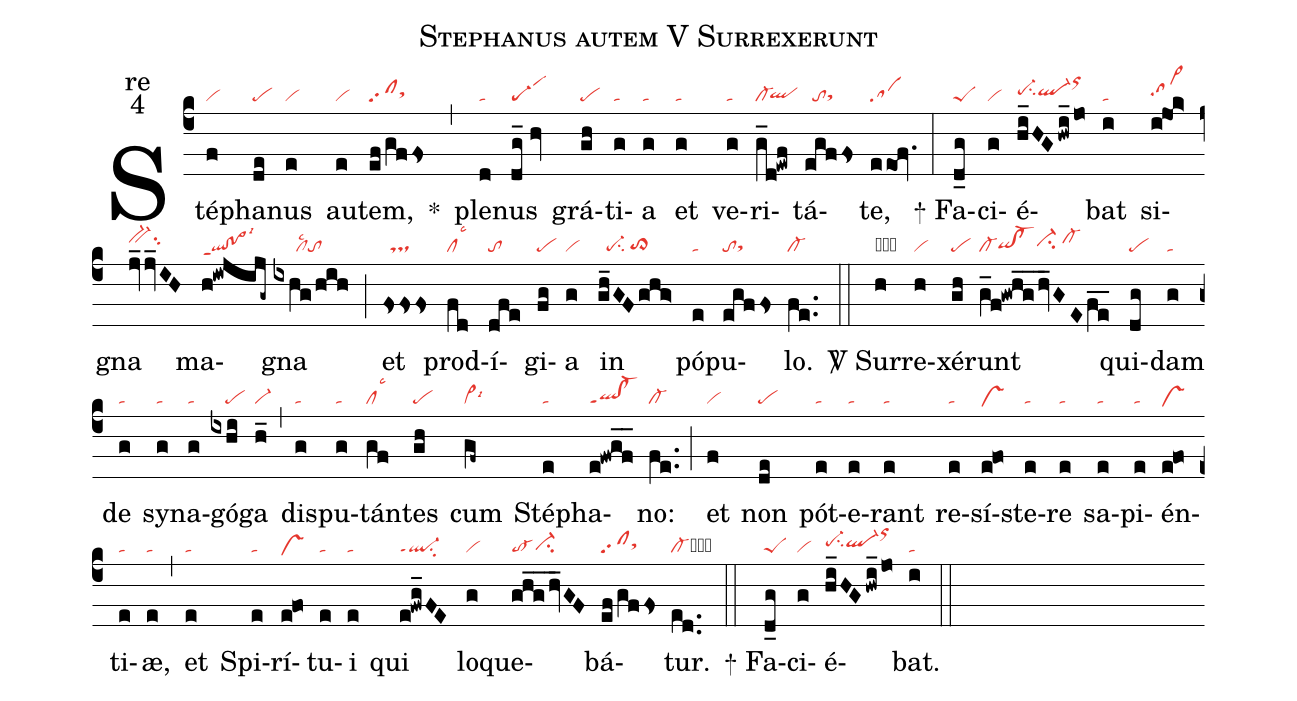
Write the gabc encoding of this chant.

name:Stephanus autem V Surrexerunt;
office-part:re;
mode:4;
nabc-lines:1;
%%
(c4) Sté(f|vi)pha(de|pe)nus(e|vi) au(e|vi)tem,(ef/gffs|clpp2sthh) <sp>*</sp>(,) ple(d|ta)nus(dg_//hv|scG-1) grá(gh|pe)ti(g|ta)a(g|ta) et(g|ta) ve(g|ta)ri(g_d!ewf|cl-`qlhg)tá(egffs|//tosthg)te,(eeof.|sa) (:)
<sp>+</sp> Fa(d_g|peS)ci(g|vi)é(hi_HG/hwi_/jo|pe-hhsu2ql-hhorhl)bat(i|ta) si(i@jok>|sa>hh)gna(jv_jv_IH|bv-hisu2) ma(h!iwjijg~|ql!po>ppt1lsi3)gna(ixhg/hih|//////cllsc2to) (;) et(fsfsfs|//ts) prod(fd|cllsc3)í(dfe|to)gi(fg|pe)a(g|vi) in(gh_GFghg>|//pe-su2/to>hg) pó(e|ta)pu(egffs|tosthg)lo.(fe..|cl-) (::)

<sp>V/</sp> Sur(h|obvi)re(h|vi)xé(gh|pe)runt(g_f!gwhg__hv_GEfe__|cl-qihg!cl-hgci-hh/cl-hi) qui(dg|pe)dam(g|ta) de(g|ta) sy(g|ta)na(g|ta)gó(ixhi|////pe)ga(h_|vi-) (,) dis(g|ta)pu(g|ta)tán(gf|cllsc3)tes(gh|pe) cum(gf~|vi>lsi6) Sté(e|ta)pha(e!fwgf__|ql!cl-ppt1)no:(fe..|cl-) (;) et(f|vi) non(de|pe) pót(e|ta)e(e|ta)rant(e|ta) re(e|ta)sí(e@fo|vshe)ste(e|ta)re(e|ta) sa(e|ta)pi(e|ta)én(e@fo|vshe)ti(e|ta)æ,(e|ta) (,) et(e|ta) Spi(e|ta)rí(e@fo|vshe)tu(e|ta)i(e|ta) qui(e!fwg_FE|ql-ppt1su2) lo(g|vi)que(ghg__hv_GF|to-ci-hg)bá(ef/gffs|clpp2sthh)tur.(ed..|cl-cb) (::)

<sp>+</sp> Fa(d_g|peS)ci(g|vi)é(hi_HG/hwi_/jo|pe-hhsu2ql-hhorhl)bat.(i|ta) (::)
